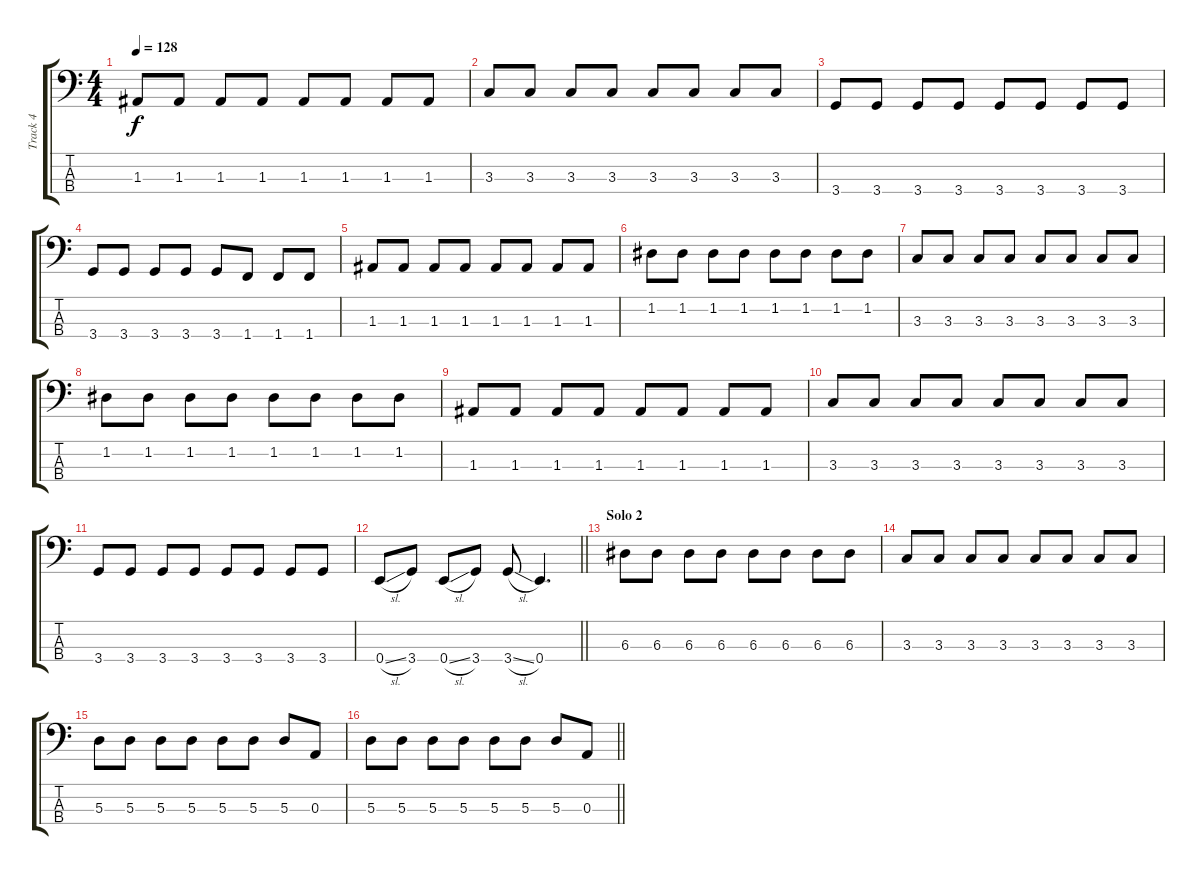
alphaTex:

\track ("Track 4" "Track 4") {instrument electricbassfinger}
\staff {score tabs}
\tuning (G2 D2 A1 E1) {hide}
\ts (4 4)
\tempo 128
\clef f4
\ks c
1.3.8{dy f} 1.3.8 1.3.8 1.3.8 1.3.8 1.3.8 1.3.8 1.3.8 |
3.3.8 3.3.8 3.3.8 3.3.8 3.3.8 3.3.8 3.3.8 3.3.8 |
3.4.8 3.4.8 3.4.8 3.4.8 3.4.8 3.4.8 3.4.8 3.4.8 |
3.4.8 3.4.8 3.4.8 3.4.8 3.4.8 1.4.8 1.4.8 1.4.8 |
1.3.8 1.3.8 1.3.8 1.3.8 1.3.8 1.3.8 1.3.8 1.3.8 |
1.2.8 1.2.8 1.2.8 1.2.8 1.2.8 1.2.8 1.2.8 1.2.8 |
3.3.8 3.3.8 3.3.8 3.3.8 3.3.8 3.3.8 3.3.8 3.3.8 |
1.2.8 1.2.8 1.2.8 1.2.8 1.2.8 1.2.8 1.2.8 1.2.8 |
1.3.8 1.3.8 1.3.8 1.3.8 1.3.8 1.3.8 1.3.8 1.3.8 |
3.3.8 3.3.8 3.3.8 3.3.8 3.3.8 3.3.8 3.3.8 3.3.8 |
3.4.8 3.4.8 3.4.8 3.4.8 3.4.8 3.4.8 3.4.8 3.4.8 |
\barLineRight lightlight
0.4{sl}.8 3.4.8 0.4{sl}.8 3.4.8 3.4{sl}.8 0.4.4{d} |
\section ("" "Solo 2")
6.3.8 6.3.8 6.3.8 6.3.8 6.3.8 6.3.8 6.3.8 6.3.8 |
3.3.8 3.3.8 3.3.8 3.3.8 3.3.8 3.3.8 3.3.8 3.3.8 |
5.3.8 5.3.8 5.3.8 5.3.8 5.3.8 5.3.8 5.3.8 0.3.8 |
\barLineRight lightlight
5.3.8 5.3.8 5.3.8 5.3.8 5.3.8 5.3.8 5.3.8 0.3.8
